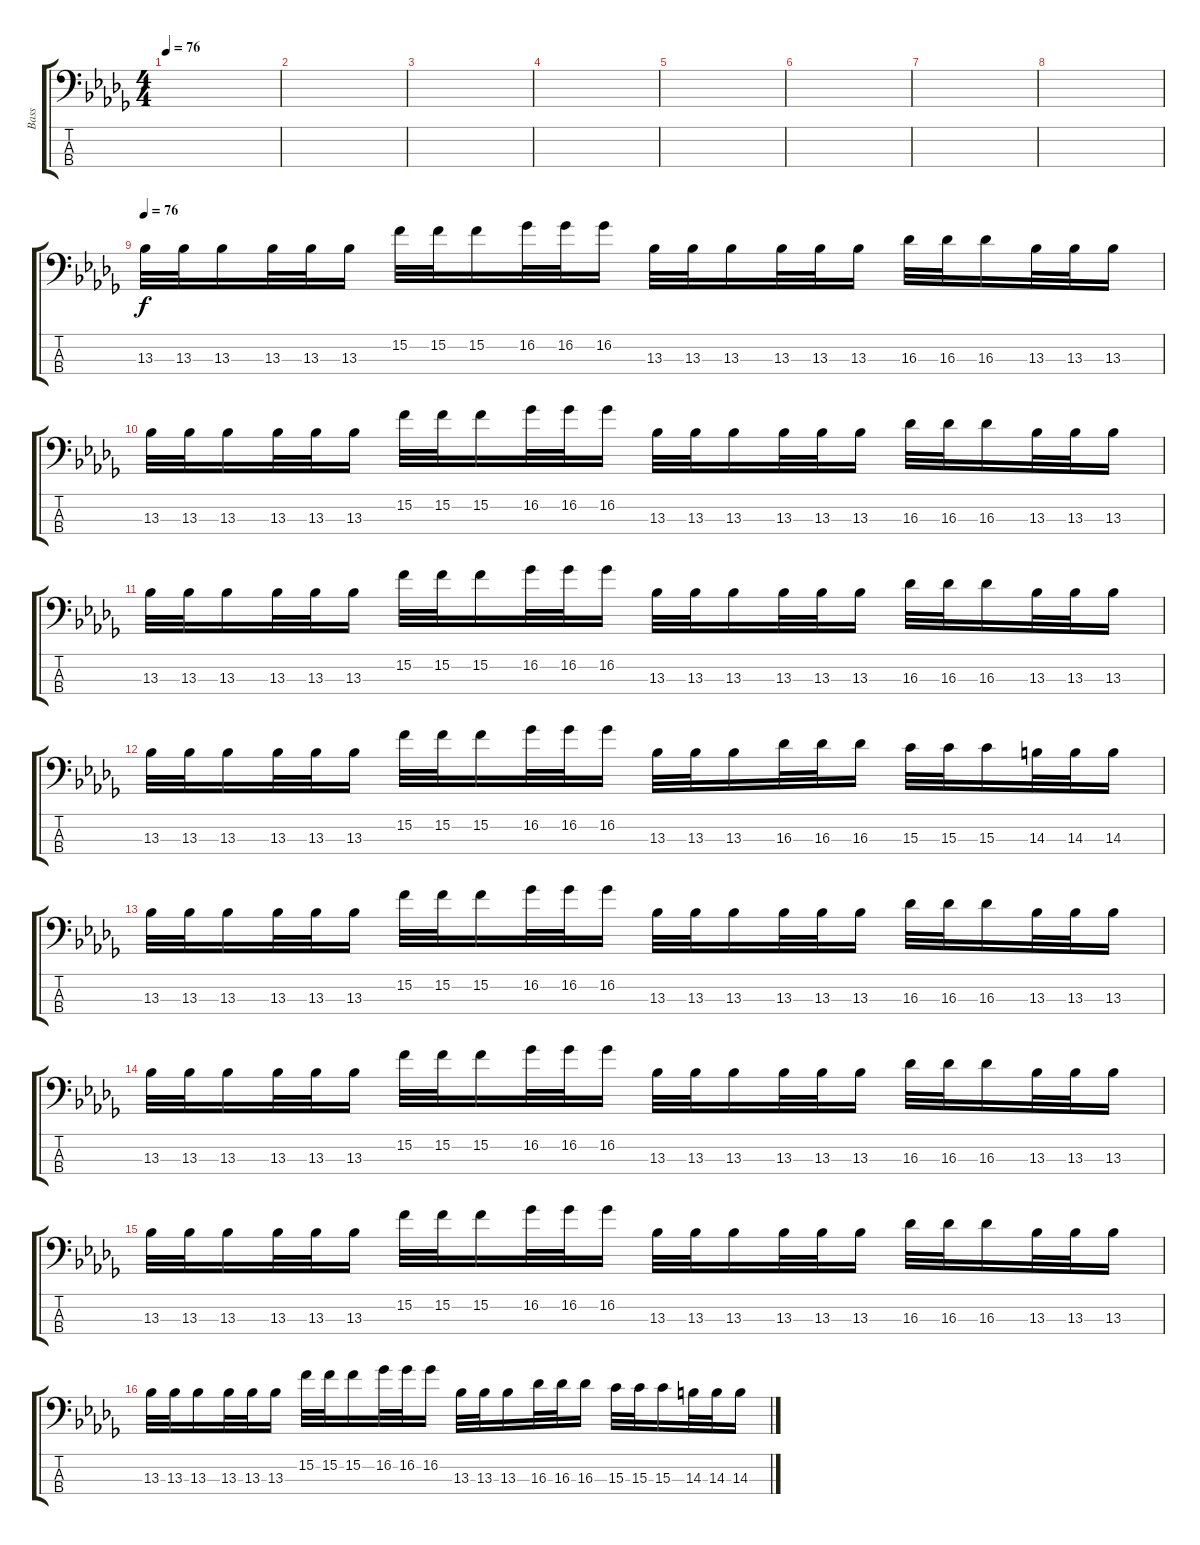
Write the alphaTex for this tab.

\track ("Bass" "Bass") {instrument slapbass2}
\staff {score tabs}
\tuning (G2 D2 A1 E1) {hide}
\ts (4 4)
\tempo 76
\tempo 116
\tempo 76
\clef f4
\ks db
|
|
|
|
|
|
|
|
\tempo 76
13.3.32 13.3.32 13.3.16 13.3.32 13.3.32 13.3.16 15.2.32 15.2.32 15.2.16 16.2.32 16.2.32 16.2.16 13.3.32 13.3.32 13.3.16 13.3.32 13.3.32 13.3.16 16.3.32 16.3.32 16.3.16 13.3.32 13.3.32 13.3.16 |
13.3.32 13.3.32 13.3.16 13.3.32 13.3.32 13.3.16 15.2.32 15.2.32 15.2.16 16.2.32 16.2.32 16.2.16 13.3.32 13.3.32 13.3.16 13.3.32 13.3.32 13.3.16 16.3.32 16.3.32 16.3.16 13.3.32 13.3.32 13.3.16 |
13.3.32 13.3.32 13.3.16 13.3.32 13.3.32 13.3.16 15.2.32 15.2.32 15.2.16 16.2.32 16.2.32 16.2.16 13.3.32 13.3.32 13.3.16 13.3.32 13.3.32 13.3.16 16.3.32 16.3.32 16.3.16 13.3.32 13.3.32 13.3.16 |
13.3.32 13.3.32 13.3.16 13.3.32 13.3.32 13.3.16 15.2.32 15.2.32 15.2.16 16.2.32 16.2.32 16.2.16 13.3.32 13.3.32 13.3.16 16.3.32 16.3.32 16.3.16 15.3.32 15.3.32 15.3.16 14.3.32 14.3.32 14.3.16 |
13.3.32 13.3.32 13.3.16 13.3.32 13.3.32 13.3.16 15.2.32 15.2.32 15.2.16 16.2.32 16.2.32 16.2.16 13.3.32 13.3.32 13.3.16 13.3.32 13.3.32 13.3.16 16.3.32 16.3.32 16.3.16 13.3.32 13.3.32 13.3.16 |
13.3.32 13.3.32 13.3.16 13.3.32 13.3.32 13.3.16 15.2.32 15.2.32 15.2.16 16.2.32 16.2.32 16.2.16 13.3.32 13.3.32 13.3.16 13.3.32 13.3.32 13.3.16 16.3.32 16.3.32 16.3.16 13.3.32 13.3.32 13.3.16 |
13.3.32 13.3.32 13.3.16 13.3.32 13.3.32 13.3.16 15.2.32 15.2.32 15.2.16 16.2.32 16.2.32 16.2.16 13.3.32 13.3.32 13.3.16 13.3.32 13.3.32 13.3.16 16.3.32 16.3.32 16.3.16 13.3.32 13.3.32 13.3.16 |
13.3.32 13.3.32 13.3.16 13.3.32 13.3.32 13.3.16 15.2.32 15.2.32 15.2.16 16.2.32 16.2.32 16.2.16 13.3.32 13.3.32 13.3.16 16.3.32 16.3.32 16.3.16 15.3.32 15.3.32 15.3.16 14.3.32 14.3.32 14.3.16
